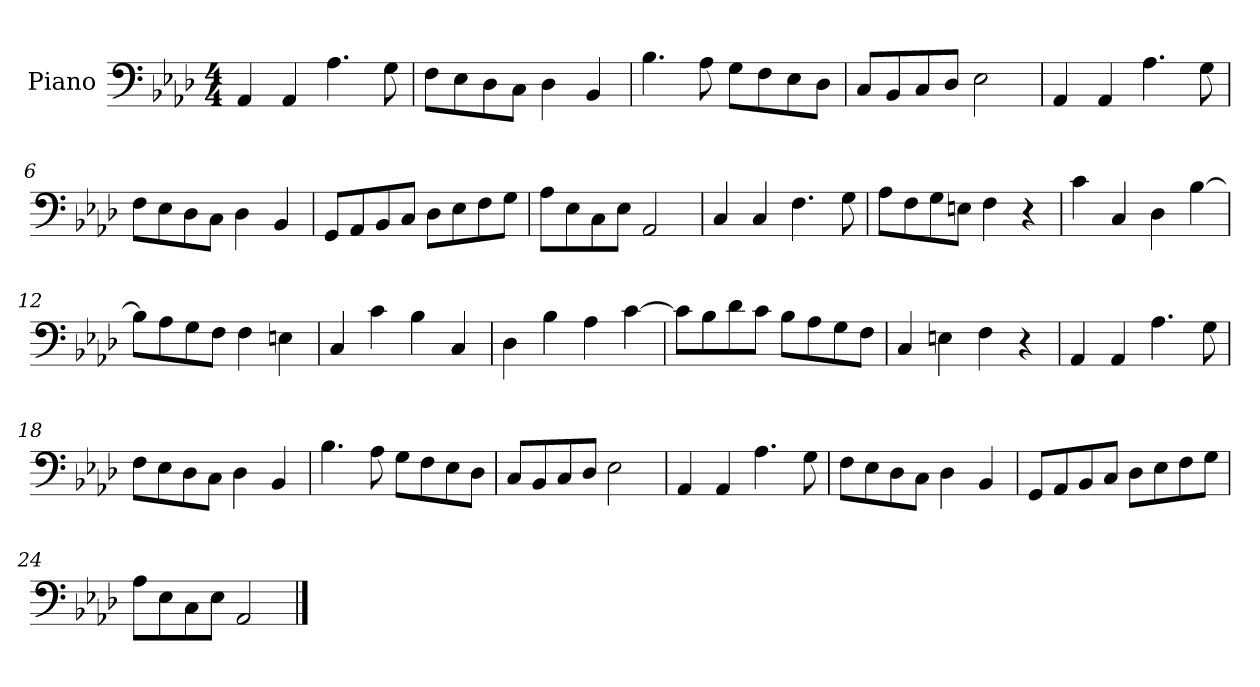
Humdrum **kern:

**kern
*part1
*staff1
*I"Piano
*I'Pno
*clefF4
*k[b-e-a-d-]
*M4/4
=1
4AA-/
4AA-/
4.A-\
8G\
=2
8F\L
8E-\
8D-\
8C\J
4D-\
4BB-/
=3
4.B-\
8A-\
8G\L
8F\
8E-\
8D-\J
=4
8C/L
8BB-/
8C/
8D-/J
2E-\
=5
4AA-/
4AA-/
4.A-\
8G\
=6
8F\L
8E-\
8D-\
8C\J
4D-\
4BB-/
=7
8GG/L
8AA-/
8BB-/
8C/J
8D-\L
8E-\
8F\
8G\J
=8
8A-\L
8E-\
8C\
8E-\J
2AA-/
=9
4C/
4C/
4.F\
8G\
=10
8A-\L
8F\
8G\
8En\J
4F\
4r
=11
4c\
4C/
4D-\
[4B-\
=12
8B-\L]
8A-\
8G\
8F\J
4F\
4En\
=13
4C/
4c\
4B-\
4C/
=14
4D-\
4B-\
4A-\
[4c\
=15
8c\L]
8B-\
8d-\
8c\J
8B-\L
8A-\
8G\
8F\J
=16
4C/
4En\
4F\
4r
=17
4AA-/
4AA-/
4.A-\
8G\
=18
8F\L
8E-\
8D-\
8C\J
4D-\
4BB-/
=19
4.B-\
8A-\
8G\L
8F\
8E-\
8D-\J
=20
8C/L
8BB-/
8C/
8D-/J
2E-\
=21
4AA-/
4AA-/
4.A-\
8G\
=22
8F\L
8E-\
8D-\
8C\J
4D-\
4BB-/
=23
8GG/L
8AA-/
8BB-/
8C/J
8D-\L
8E-\
8F\
8G\J
=24
8A-\L
8E-\
8C\
8E-\J
2AA-/
==
*-
